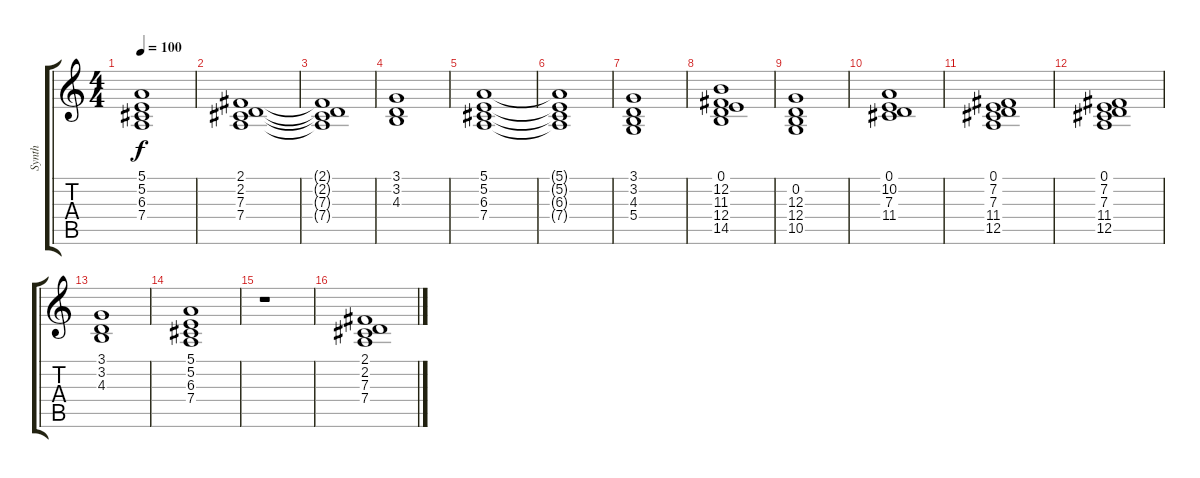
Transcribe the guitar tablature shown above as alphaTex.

\track ("Synth" "Synth") {instrument synthstrings1}
\staff {score tabs}
\tuning (E4 B3 G3 D3 A2 E2) {hide}
\ts (4 4)
\tempo 100
\clef g2
\ks c
(5.1{t} 5.2{t} 6.3{t} 7.4{t}).1{dy f} |
(2.1 2.2 7.3 7.4).1 |
(2.1{t} 2.2{t} 7.3{t} 7.4{t}).1 |
(3.1 3.2 4.3).1 |
(5.1 5.2 6.3 7.4).1 |
(5.1{t} 5.2{t} 6.3{t} 7.4{t}).1 |
(3.1 3.2 4.3 5.4).1 |
(0.1 12.2 11.3 12.4 14.5).1 |
(0.2 12.3 12.4 10.5).1 |
(0.1 10.2 7.3 11.4).1 |
(0.1 7.2 7.3 11.4 12.5).1 |
(0.1 7.2 7.3 11.4 12.5).1 |
(3.1 3.2 4.3).1 |
(5.1 5.2 6.3 7.4).1 |
r.1 |
(2.1 2.2 7.3 7.4).1
